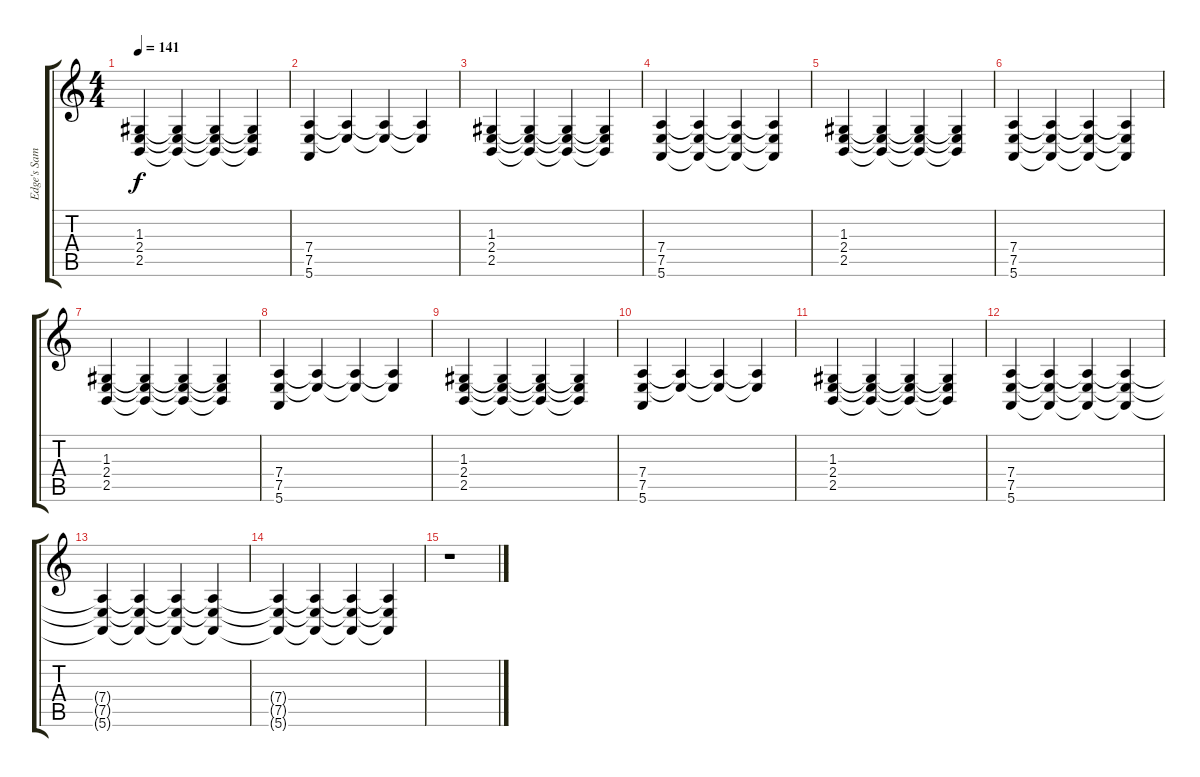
\track ("Edge's Sampler II" "Edge's Sam") {instrument drawbarorgan}
\staff {score tabs}
\tuning (E4 B3 G3 D3 A2 E2) {hide}
\ts (4 4)
\tempo 141
\clef g2
\ks c
(1.3 2.4 2.5).4{dy f} (1.3{t} 2.4{t} 2.5{t}).4 (1.3{t} 2.4{t} 2.5{t}).4 (1.3{t} 2.4{t} 2.5{t}).4 |
(7.4 7.5 5.6).4 (7.4{t} 7.5{t}).4 (7.4{t} 7.5{t}).4 (7.4{t} 7.5{t}).4 |
(1.3 2.4 2.5).4 (1.3{t} 2.4{t} 2.5{t}).4 (1.3{t} 2.4{t} 2.5{t}).4 (1.3{t} 2.4{t} 2.5{t}).4 |
(7.4 7.5 5.6).4 (7.4{t} 7.5{t} 5.6{t}).4 (7.4{t} 7.5{t} 5.6{t}).4 (7.4{t} 7.5{t} 5.6{t}).4 |
(1.3 2.4 2.5).4 (1.3{t} 2.4{t} 2.5{t}).4 (1.3{t} 2.4{t} 2.5{t}).4 (1.3{t} 2.4{t} 2.5{t}).4 |
(7.4 7.5 5.6).4 (7.4{t} 7.5{t} 5.6{t}).4 (7.4{t} 7.5{t} 5.6{t}).4 (7.4{t} 7.5{t} 5.6{t}).4 |
(1.3 2.4 2.5).4 (1.3{t} 2.4{t} 2.5{t}).4 (1.3{t} 2.4{t} 2.5{t}).4 (1.3{t} 2.4{t} 2.5{t}).4 |
(7.4 7.5 5.6).4 (7.4{t} 7.5{t}).4 (7.4{t} 7.5{t}).4 (7.4{t} 7.5{t}).4 |
(1.3 2.4 2.5).4 (1.3{t} 2.4{t} 2.5{t}).4 (1.3{t} 2.4{t} 2.5{t}).4 (1.3{t} 2.4{t} 2.5{t}).4 |
(7.4 7.5 5.6).4 (7.4{t} 7.5{t}).4 (7.4{t} 7.5{t}).4 (7.4{t} 7.5{t}).4 |
(1.3 2.4 2.5).4 (1.3{t} 2.4{t} 2.5{t}).4 (1.3{t} 2.4{t} 2.5{t}).4 (1.3{t} 2.4{t} 2.5{t}).4 |
(7.4 7.5 5.6).4 (7.4{t} 7.5{t} 5.6{t}).4 (7.4{t} 7.5{t} 5.6{t}).4 (7.4{t} 7.5{t} 5.6{t}).4 |
(7.4{t} 7.5{t} 5.6{t}).4 (7.4{t} 7.5{t} 5.6{t}).4 (7.4{t} 7.5{t} 5.6{t}).4 (7.4{t} 7.5{t} 5.6{t}).4 |
(7.4{t} 7.5{t} 5.6{t}).4 (7.4{t} 7.5{t} 5.6{t}).4 (7.4{t} 7.5{t} 5.6{t}).4 (7.4{t} 7.5{t} 5.6{t}).4 |
r.1
